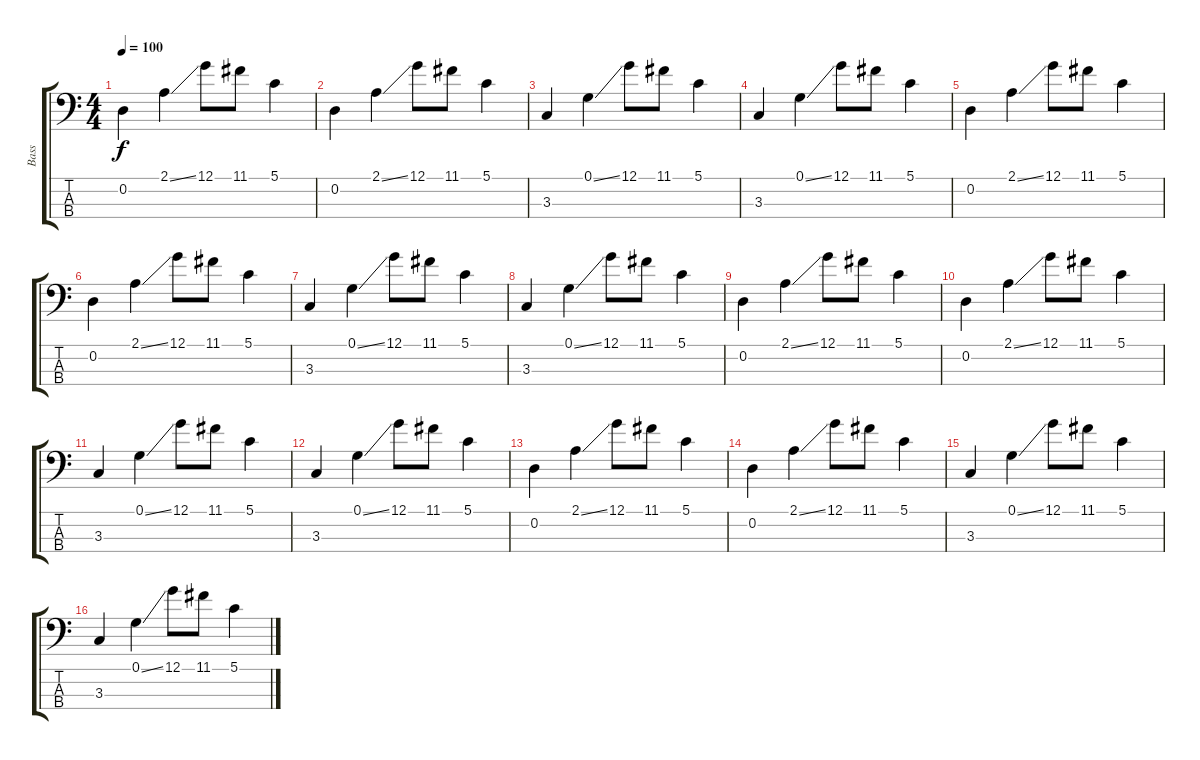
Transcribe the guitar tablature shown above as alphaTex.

\track ("Bass" "Bass") {instrument electricbassfinger}
\staff {score tabs}
\tuning (G2 D2 A1 E1) {hide}
\ts (4 4)
\tempo 100
\clef f4
\ks c
0.2.4{dy f} 2.1{ss}.4 12.1.8 11.1.8 5.1.4 |
0.2.4 2.1{ss}.4 12.1.8 11.1.8 5.1.4 |
3.3.4 0.1{ss}.4 12.1.8 11.1.8 5.1.4 |
3.3.4 0.1{ss}.4 12.1.8 11.1.8 5.1.4 |
0.2.4 2.1{ss}.4 12.1.8 11.1.8 5.1.4 |
0.2.4 2.1{ss}.4 12.1.8 11.1.8 5.1.4 |
3.3.4 0.1{ss}.4 12.1.8 11.1.8 5.1.4 |
3.3.4 0.1{ss}.4 12.1.8 11.1.8 5.1.4 |
0.2.4 2.1{ss}.4 12.1.8 11.1.8 5.1.4 |
0.2.4 2.1{ss}.4 12.1.8 11.1.8 5.1.4 |
3.3.4 0.1{ss}.4 12.1.8 11.1.8 5.1.4 |
3.3.4 0.1{ss}.4 12.1.8 11.1.8 5.1.4 |
0.2.4 2.1{ss}.4 12.1.8 11.1.8 5.1.4 |
0.2.4 2.1{ss}.4 12.1.8 11.1.8 5.1.4 |
3.3.4 0.1{ss}.4 12.1.8 11.1.8 5.1.4 |
3.3.4 0.1{ss}.4 12.1.8 11.1.8 5.1.4
